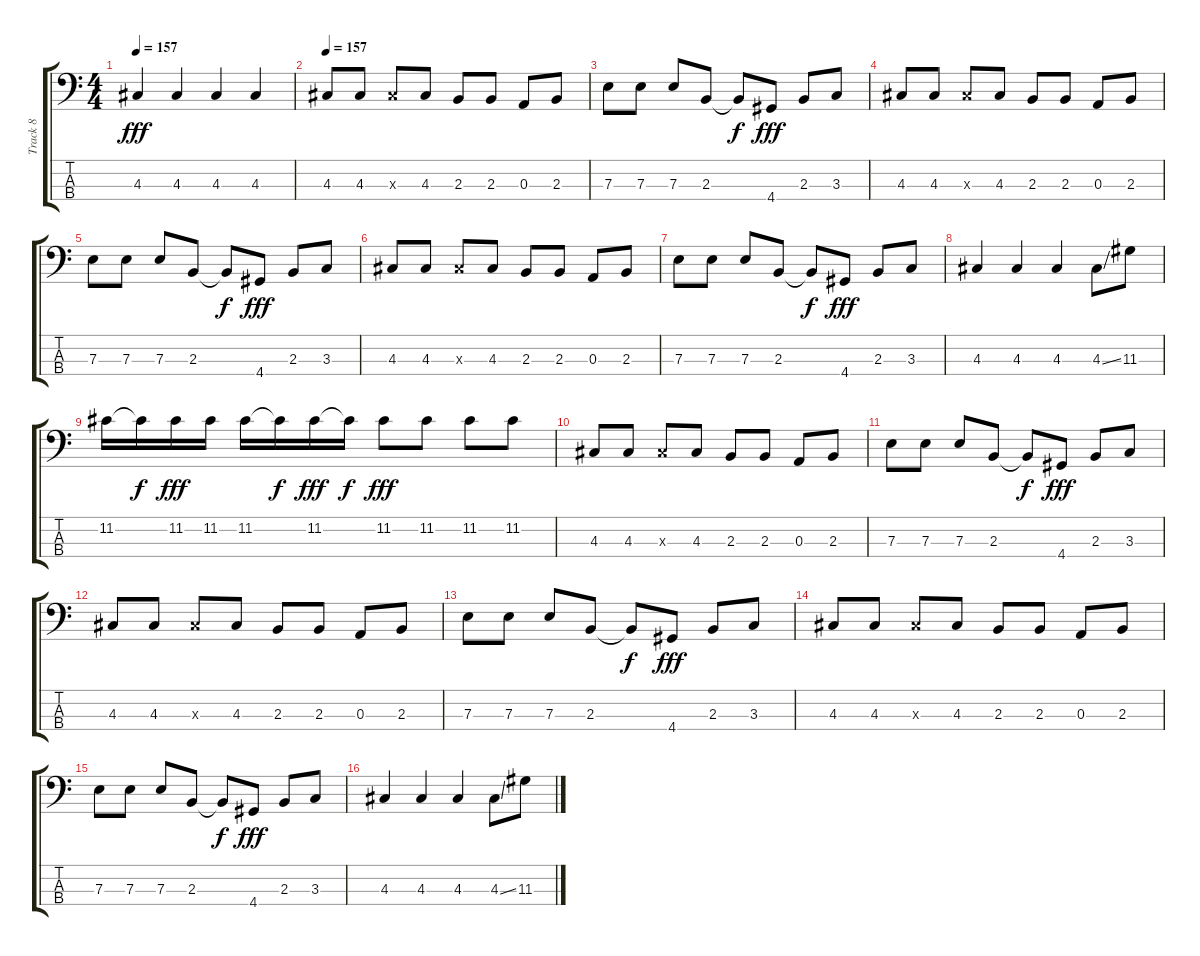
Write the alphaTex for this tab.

\track ("Track 8" "Track 8") {instrument electricbasspick}
\staff {score tabs}
\tuning (G2 D2 A1 E1) {hide}
\ts (4 4)
\tempo 157
\clef f4
\ks c
4.3.4{dy fff} 4.3.4 4.3.4 4.3.4 |
\tempo 157
4.3.8 4.3.8 4.3{x}.8 4.3.8 2.3.8 2.3.8 0.3.8 2.3.8 |
7.3.8 7.3.8 7.3.8 2.3.8 2.3{t}.8{dy f} 4.4.8{dy fff} 2.3.8 3.3.8 |
4.3.8 4.3.8 4.3{x}.8 4.3.8 2.3.8 2.3.8 0.3.8 2.3.8 |
7.3.8 7.3.8 7.3.8 2.3.8 2.3{t}.8{dy f} 4.4.8{dy fff} 2.3.8 3.3.8 |
4.3.8 4.3.8 4.3{x}.8 4.3.8 2.3.8 2.3.8 0.3.8 2.3.8 |
7.3.8 7.3.8 7.3.8 2.3.8 2.3{t}.8{dy f} 4.4.8{dy fff} 2.3.8 3.3.8 |
4.3.4 4.3.4 4.3.4 4.3{ss}.8 11.3.8 |
11.2.16 11.2{t}.16{dy f} 11.2.16{dy fff} 11.2.16 11.2.16 11.2{t}.16{dy f} 11.2.16{dy fff} 11.2{t}.16{dy f} 11.2.8{dy fff} 11.2.8 11.2.8 11.2.8 |
4.3.8 4.3.8 4.3{x}.8 4.3.8 2.3.8 2.3.8 0.3.8 2.3.8 |
7.3.8 7.3.8 7.3.8 2.3.8 2.3{t}.8{dy f} 4.4.8{dy fff} 2.3.8 3.3.8 |
4.3.8 4.3.8 4.3{x}.8 4.3.8 2.3.8 2.3.8 0.3.8 2.3.8 |
7.3.8 7.3.8 7.3.8 2.3.8 2.3{t}.8{dy f} 4.4.8{dy fff} 2.3.8 3.3.8 |
4.3.8 4.3.8 4.3{x}.8 4.3.8 2.3.8 2.3.8 0.3.8 2.3.8 |
7.3.8 7.3.8 7.3.8 2.3.8 2.3{t}.8{dy f} 4.4.8{dy fff} 2.3.8 3.3.8 |
4.3.4 4.3.4 4.3.4 4.3{ss}.8 11.3.8
